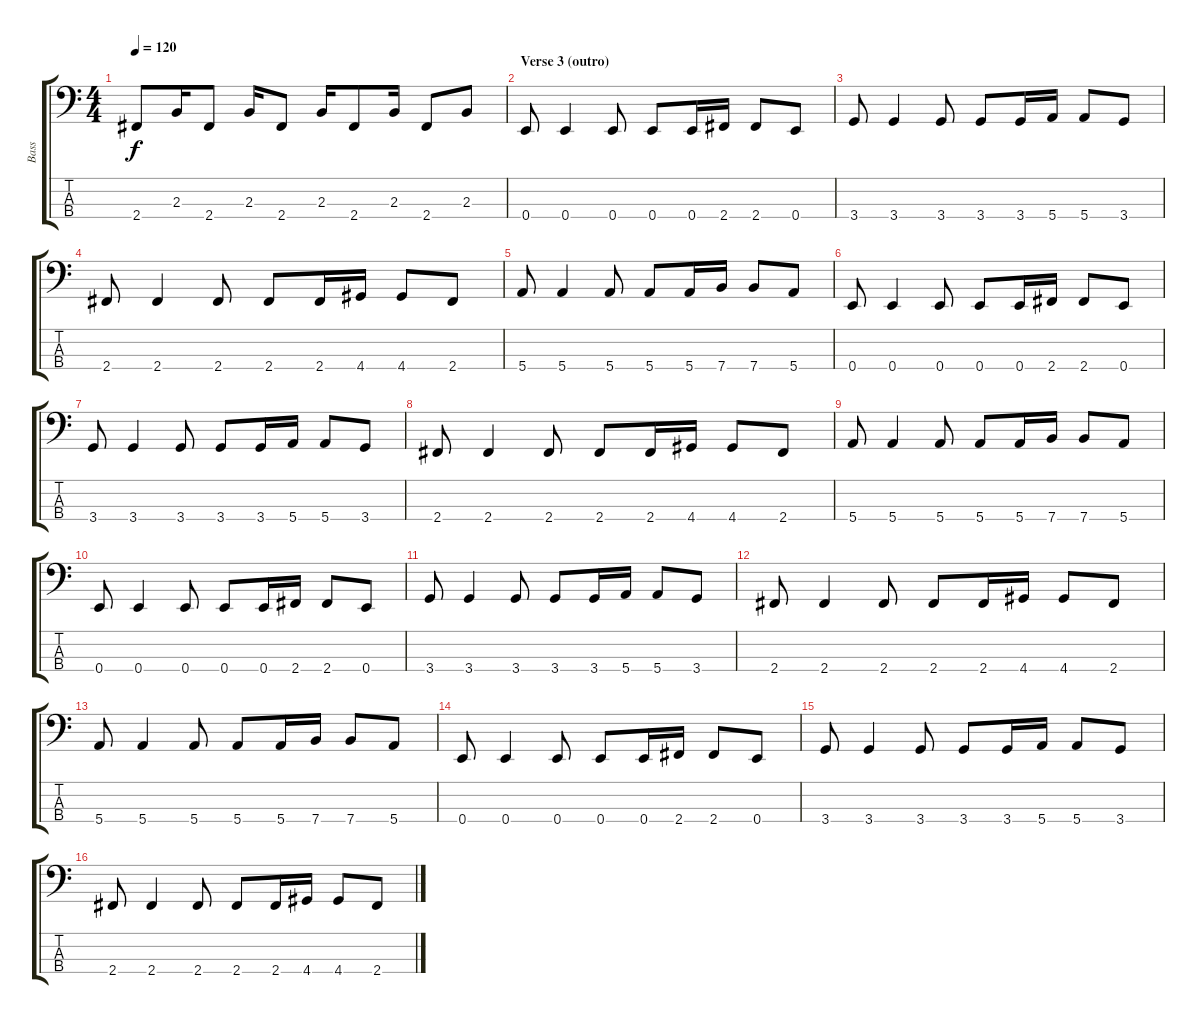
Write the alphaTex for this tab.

\track ("Bass" "Bass") {instrument slapbass1}
\staff {score tabs}
\tuning (G2 D2 A1 E1) {hide}
\ts (4 4)
\tempo 120
\clef f4
\ks c
2.4.8{dy f} 2.3.16 2.4.8 2.3.16 2.4.8 2.3.16 2.4.8 2.3.16 2.4.8 2.3.8 |
\section ("" "Verse 3 (outro)")
0.4.8 0.4.4 0.4.8 0.4.8 0.4.16 2.4.16 2.4.8 0.4.8 |
3.4.8 3.4.4 3.4.8 3.4.8 3.4.16 5.4.16 5.4.8 3.4.8 |
2.4.8 2.4.4 2.4.8 2.4.8 2.4.16 4.4.16 4.4.8 2.4.8 |
5.4.8 5.4.4 5.4.8 5.4.8 5.4.16 7.4.16 7.4.8 5.4.8 |
0.4.8 0.4.4 0.4.8 0.4.8 0.4.16 2.4.16 2.4.8 0.4.8 |
3.4.8 3.4.4 3.4.8 3.4.8 3.4.16 5.4.16 5.4.8 3.4.8 |
2.4.8 2.4.4 2.4.8 2.4.8 2.4.16 4.4.16 4.4.8 2.4.8 |
5.4.8 5.4.4 5.4.8 5.4.8 5.4.16 7.4.16 7.4.8 5.4.8 |
0.4.8 0.4.4 0.4.8 0.4.8 0.4.16 2.4.16 2.4.8 0.4.8 |
3.4.8 3.4.4 3.4.8 3.4.8 3.4.16 5.4.16 5.4.8 3.4.8 |
2.4.8 2.4.4 2.4.8 2.4.8 2.4.16 4.4.16 4.4.8 2.4.8 |
5.4.8 5.4.4 5.4.8 5.4.8 5.4.16 7.4.16 7.4.8 5.4.8 |
0.4.8 0.4.4 0.4.8 0.4.8 0.4.16 2.4.16 2.4.8 0.4.8 |
3.4.8 3.4.4 3.4.8 3.4.8 3.4.16 5.4.16 5.4.8 3.4.8 |
2.4.8 2.4.4 2.4.8 2.4.8 2.4.16 4.4.16 4.4.8 2.4.8
